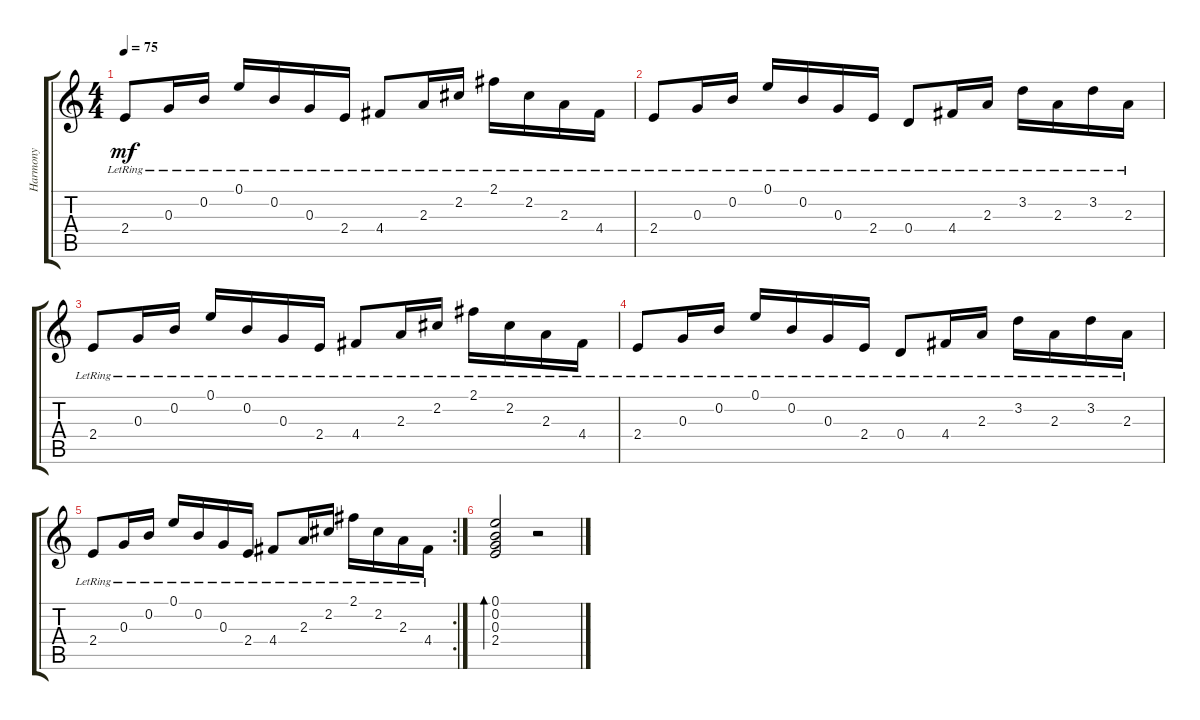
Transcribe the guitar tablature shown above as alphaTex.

\track ("Harmony" "Harmony") {instrument electricguitarclean}
\staff {score tabs}
\tuning (E4 B3 G3 D3 A2 E2) {hide}
\ts (4 4)
\tempo 75
\clef g2
\ks c
2.4{lr}.8{dy mf} 0.3{lr}.16 0.2{lr}.16 0.1{lr}.16 0.2{lr}.16 0.3{lr}.16 2.4{lr}.16 4.4{lr}.8 2.3{lr}.16 2.2{lr}.16 2.1{lr}.16 2.2{lr}.16 2.3{lr}.16 4.4{lr}.16 |
2.4{lr}.8 0.3{lr}.16 0.2{lr}.16 0.1{lr}.16 0.2{lr}.16 0.3{lr}.16 2.4{lr}.16 0.4{lr}.8 4.4{lr}.16 2.3{lr}.16 3.2{lr}.16 2.3{lr}.16 3.2{lr}.16 2.3{lr}.16 |
2.4{lr}.8 0.3{lr}.16 0.2{lr}.16 0.1{lr}.16 0.2{lr}.16 0.3{lr}.16 2.4{lr}.16 4.4{lr}.8 2.3{lr}.16 2.2{lr}.16 2.1{lr}.16 2.2{lr}.16 2.3{lr}.16 4.4{lr}.16 |
2.4{lr}.8 0.3{lr}.16 0.2{lr}.16 0.1{lr}.16 0.2{lr}.16 0.3{lr}.16 2.4{lr}.16 0.4{lr}.8 4.4{lr}.16 2.3{lr}.16 3.2{lr}.16 2.3{lr}.16 3.2{lr}.16 2.3{lr}.16 |
\rc 2
2.4{lr}.8 0.3{lr}.16 0.2{lr}.16 0.1{lr}.16 0.2{lr}.16 0.3{lr}.16 2.4{lr}.16 4.4{lr}.8 2.3{lr}.16 2.2{lr}.16 2.1{lr}.16 2.2{lr}.16 2.3{lr}.16 4.4{lr}.16 |
(0.1 0.2 0.3 2.4).2{bd 240} r.2
